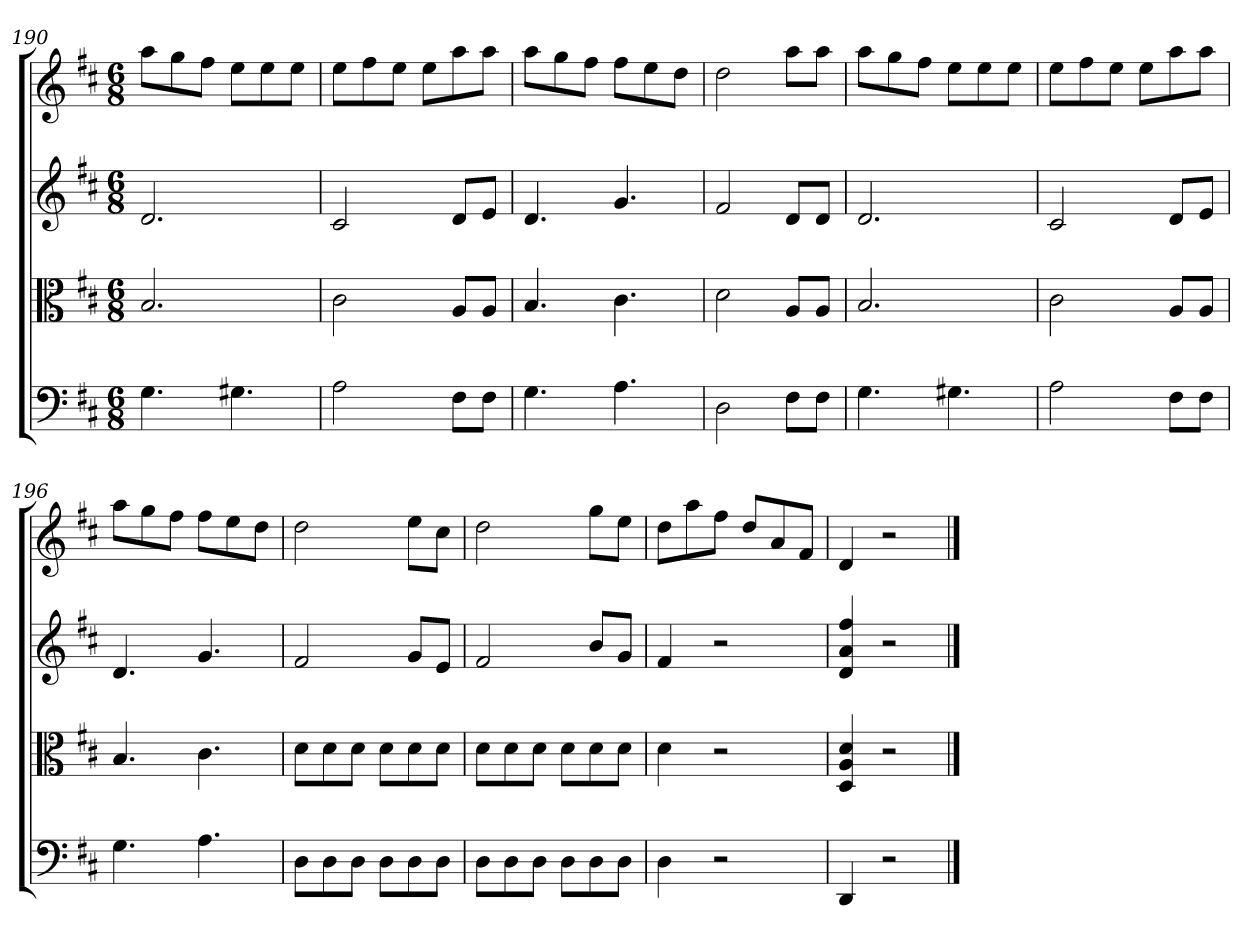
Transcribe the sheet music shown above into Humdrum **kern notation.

**kern	**kern	**kern	**kern
*part4	*part3	*part2	*part1
*staff4	*staff3	*staff2	*staff1
*clefF4	*clefC3	*	*
*k[f#c#]	*k[f#c#]	*k[f#c#]	*k[f#c#]
*D:	*D:	*D:	*D:
*M6/8	*M6/8	*M6/8	*M6/8
=190	=190	=190	=190
4.G	2.B	2.d	8aaL
.	.	.	8gg
.	.	.	8ff#J
4.G#X	.	.	8eeL
.	.	.	8ee
.	.	.	8eeJ
=191	=191	=191	=191
2A	2c#	2c#	8eeL
.	.	.	8ff#
.	.	.	8eeJ
.	.	.	8eeL
8F#\L	8A/L	8dL	8aa
8F#\J	8A/J	8eJ	8aaJ
=192	=192	=192	=192
4.G	4.B	4.d	8aaL
.	.	.	8gg
.	.	.	8ff#J
4.A	4.c#	4.g	8ff#L
.	.	.	8ee
.	.	.	8ddJ
=193	=193	=193	=193
2D	2d	2f#	2dd
8F#\L	8A/L	8dL	8aaL
8F#\J	8A/J	8dJ	8aaJ
=194	=194	=194	=194
4.G	2.B	2.d	8aaL
.	.	.	8gg
.	.	.	8ff#J
4.G#X	.	.	8eeL
.	.	.	8ee
.	.	.	8eeJ
=195	=195	=195	=195
2A	2c#	2c#	8eeL
.	.	.	8ff#
.	.	.	8eeJ
.	.	.	8eeL
8F#\L	8A/L	8dL	8aa
8F#\J	8A/J	8eJ	8aaJ
=196	=196	=196	=196
4.G	4.B	4.d	8aaL
.	.	.	8gg
.	.	.	8ff#J
4.A	4.c#	4.g	8ff#L
.	.	.	8ee
.	.	.	8ddJ
=197	=197	=197	=197
8D\L	8d\L	2f#	2dd
8D\	8d\	.	.
8D\J	8d\J	.	.
8D\L	8d\L	.	.
8D\	8d\	8gL	8eeL
8D\J	8d\J	8eJ	8cc#J
=198	=198	=198	=198
8D\L	8d\L	2f#	2dd
8D\	8d\	.	.
8D\J	8d\J	.	.
8D\L	8d\L	.	.
8D\	8d\	8bL	8ggL
8D\J	8d\J	8gJ	8eeJ
=199	=199	=199	=199
4D	4d	4f#	8ddL
.	.	.	8aa
2r	2r	2r	8ff#J
.	.	.	8ddL
.	.	.	8a
.	.	.	8f#J
=200	=200	=200	=200
4DD	4D 4A 4d	4d 4a 4ff#	4d
2r	2r	2r	2r
==	==	==	==
*-	*-	*-	*-
